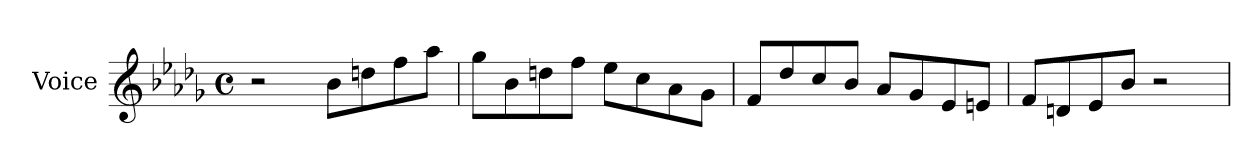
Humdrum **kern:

**kern
*part1
*staff1
*I"Voice
*I'Voice
*clefG2
*k[b-e-a-d-g-]
*M4/4
*met(c)
=1
2rcc
8b-\L
8ddn\
8ff\
8aa-\J
=2
8gg-\L
8b-\
8ddn\
8ff\J
8ee-\L
8cc\
8a-\
8g-\J
=3
8f/L
8dd-/
8cc/
8b-/J
8a-/L
8g-/
8e-/
8en/J
=4
8f/L
8dn/
8e-/
8b-/J
2rcc
=
*-
